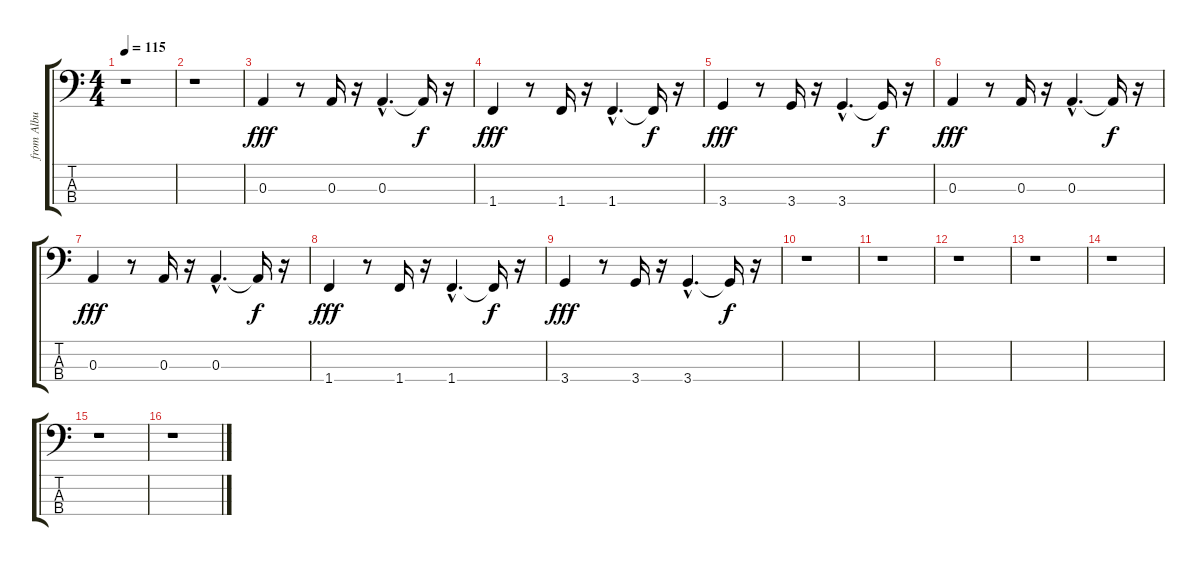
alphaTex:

\track (" from Album Shamora" " from Albu") {instrument fretlessbass}
\staff {score tabs}
\tuning (G2 D2 A1 E1) {hide}
\ts (4 4)
\tempo 115
\clef f4
\ks c
r.1{dy fff} |
r.1 |
0.3.4 r.8 0.3.16 r.16 0.3{hac}.4{d} 0.3{t}.16{dy f} r.16 |
1.4.4{dy fff} r.8 1.4.16 r.16 1.4{hac}.4{d} 1.4{t}.16{dy f} r.16 |
3.4.4{dy fff} r.8 3.4.16 r.16 3.4{hac}.4{d} 3.4{t}.16{dy f} r.16 |
0.3.4{dy fff} r.8 0.3.16 r.16 0.3{hac}.4{d} 0.3{t}.16{dy f} r.16 |
0.3.4{dy fff} r.8 0.3.16 r.16 0.3{hac}.4{d} 0.3{t}.16{dy f} r.16 |
1.4.4{dy fff} r.8 1.4.16 r.16 1.4{hac}.4{d} 1.4{t}.16{dy f} r.16 |
3.4.4{dy fff} r.8 3.4.16 r.16 3.4{hac}.4{d} 3.4{t}.16{dy f} r.16 |
r.1 |
r.1 |
r.1 |
r.1 |
r.1 |
r.1 |
r.1
